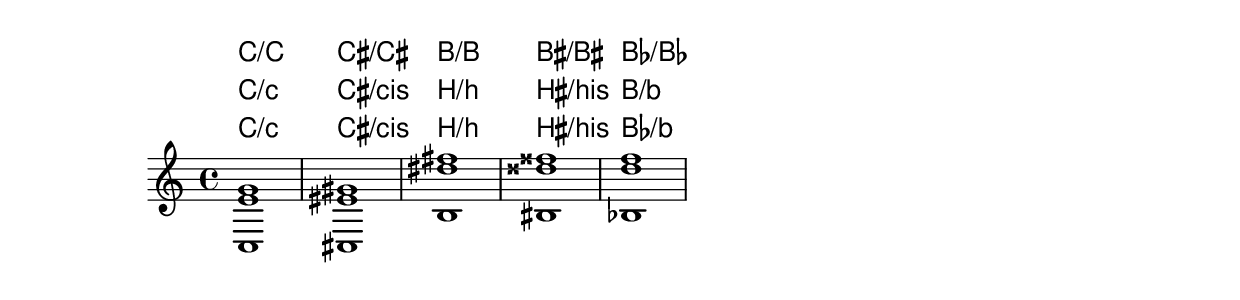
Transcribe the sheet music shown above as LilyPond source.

\version "2.2.0"
\header  {
    texidoc = "@cindex Chord Names German
The english naming of chords (default) can be changed to german 
(@code{\germanChords} replaces B and Bes to H and B) or semi-german 
(@code{\semiGermanChords} replaces B and Bes to H and Bb).

" }

scm = \chords {
    c1/c cis/cis
    % yeah, we get the idea. -hwn
    
    % cisis/cisis ces/ces ceses/ceses
    b/b bis/bis bes/bes
    % beses/beses
} 
\score {
\notes <<
    \context ChordNames { \scm }
    \new ChordNames {
	\set instrument = #"german"
	\germanChords \scm }
    \new ChordNames {
	\set instrument = #"semi-german"
	\semiGermanChords \scm }
    \context Voice {  \scm } >>
\paper {
    raggedright = ##t 
    \context {\ChordNamesContext \consists Instrument_name_engraver }}

}
